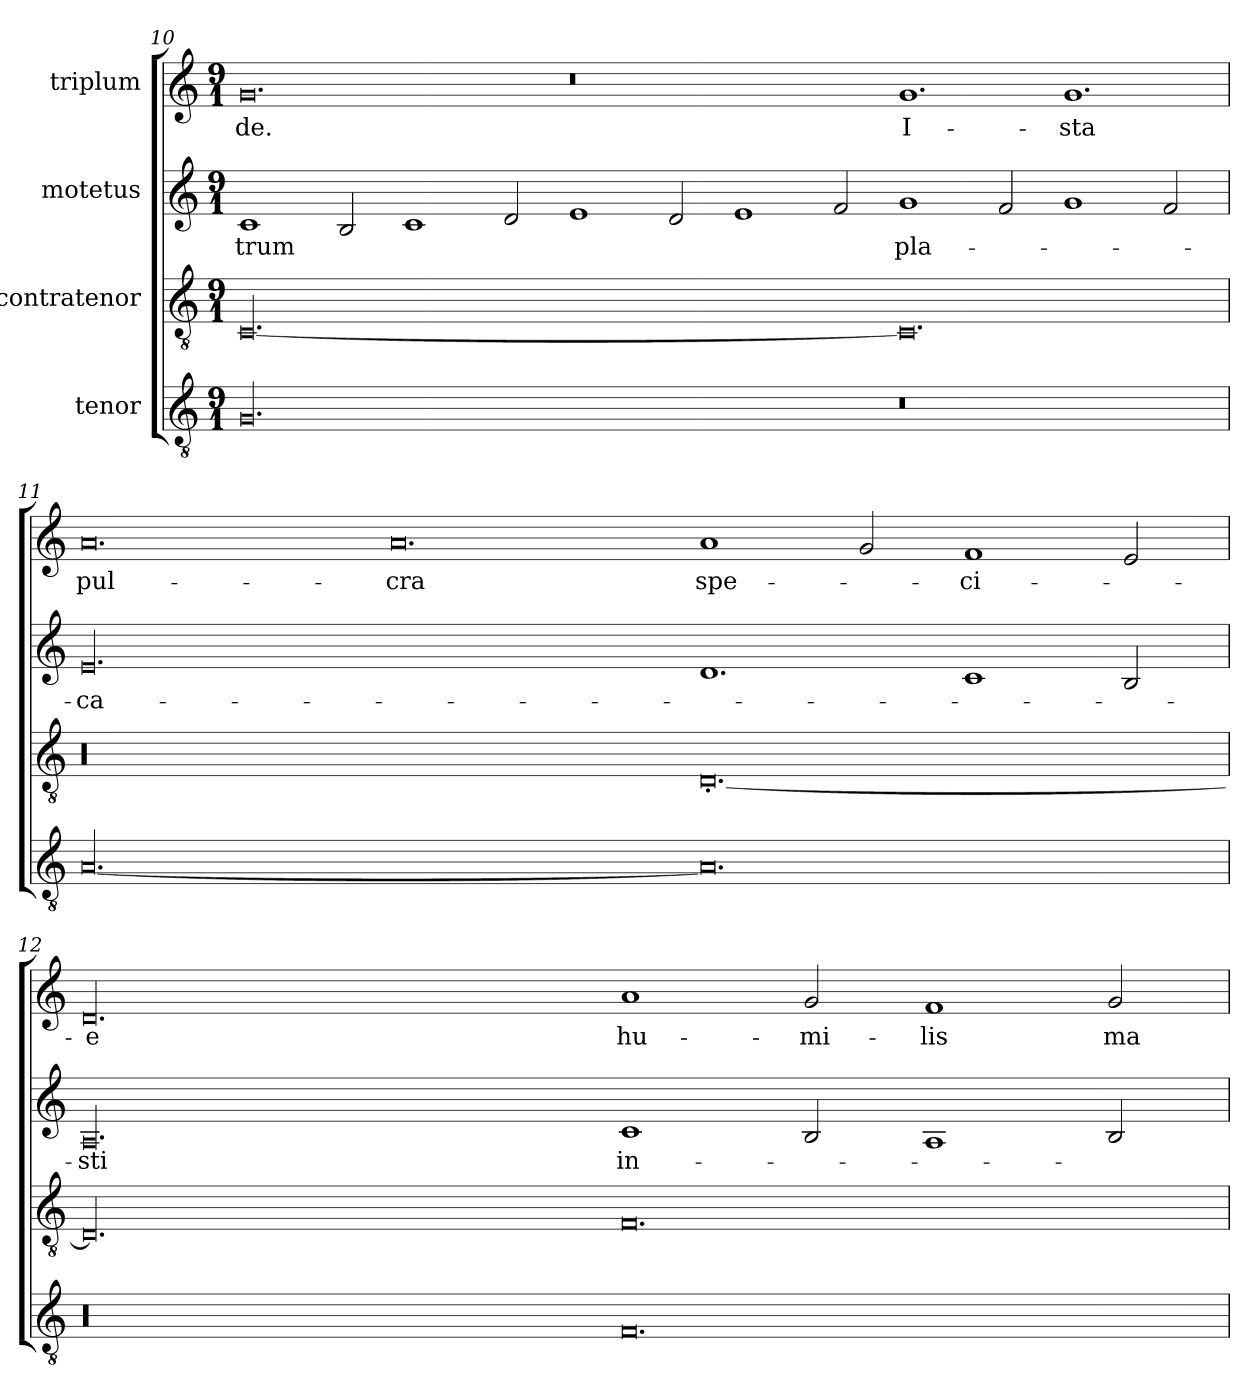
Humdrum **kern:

**kern	**kern	**kern	**text	**kern	**text
*part4	*part3	*part2	*part2	*part1	*part1
*staff4	*staff3	*staff2	*staff2	*staff1	*staff1
*I"tenor	*I"contratenor	*I"motetus	*	*I"triplum	*
!!LO:LB:g=z
*clefGv2	*clefGv2	*clefG2	*	*clefG2	*
*k[]	*k[]	*k[]	*	*k[]	*
*C:	*C:	*C:	*	*C:	*
*M9/1	*M9/1	*M9/1	*	*M9/1	*
=10	=10	=10	=10	=10	=10
00.G/	[00.C/	1c/	-trum	0.g/	-de.
.	.	2B/	.	.	.
.	.	1c/	.	.	.
.	.	2d/	.	.	.
.	.	1e/	.	0.r	.
.	.	2d/	.	.	.
.	.	1e/	.	.	.
.	.	2f/	.	.	.
0.r	0.C/]	1g/	pla-	1.g/	I-
.	.	2f/	.	.	.
.	.	1g/	.	1.g/	-sta
.	.	2f/	.	.	.
=11	=11	=11	=11	=11	=11
[00.A/	00.r	00.e/	-ca-	0.a/	pul-
.	.	.	.	0.a/	-cra
0.A/]	[0.D'/	1.d/	.	1a/	spe-
.	.	.	.	2g/	.
.	.	1c/	.	1f/	-ci-
.	.	2B/	.	2e/	.
=12	=12	=12	=12	=12	=12
00.r	00.D/]	00.A/	-sti	00.d/	-e
0.F/	0.F/	1c/	in-	1a/	hu-
.	.	2B/	.	2g/	-mi-
.	.	1A/	.	1f/	-lis
.	.	2B/	.	2g/	ma-
=	=	=	=	=	=
*-	*-	*-	*-	*-	*-
